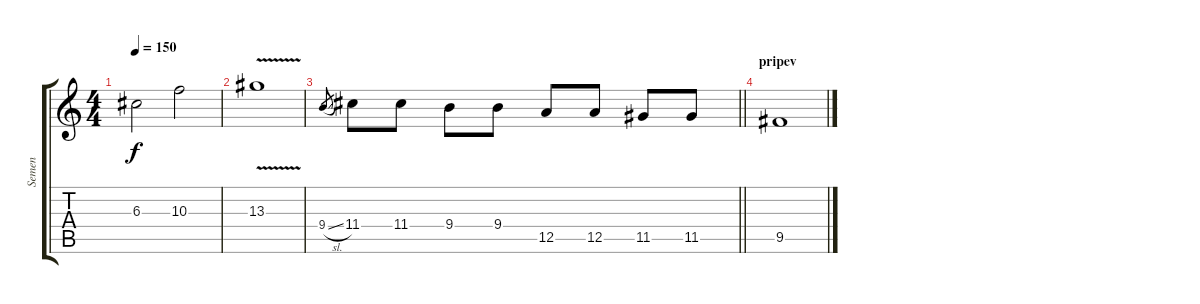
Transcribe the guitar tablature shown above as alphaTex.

\track ("Semen" "Semen") {instrument overdrivenguitar}
\staff {score tabs}
\tuning (E4 B3 G3 D3 A2 E2) {hide}
\ts (4 4)
\tempo 150
\clef g2
\ks c
6.3.2{dy f} 10.3.2 |
13.3{v}.1 |
\barLineRight lightlight
9.4{sl}.8{gr} 11.4.8 11.4.8 9.4.8 9.4.8 12.5.8 12.5.8 11.5.8 11.5.8 |
\section ("" "pripev")
9.5.1
